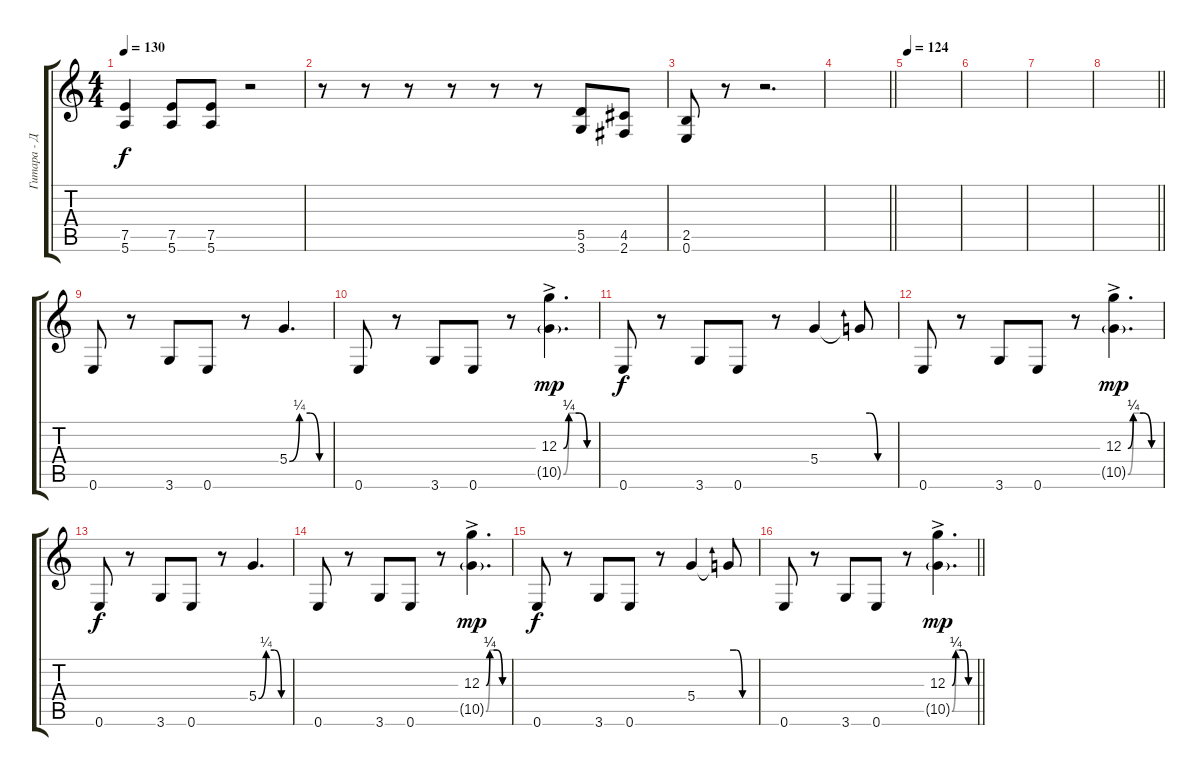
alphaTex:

\track ("Гитара - Дэн Фертита" "Гитара - Д") {instrument overdrivenguitar}
\staff {score tabs}
\tuning (E4 B3 G3 D3 A2 E2) {hide}
\ts (4 4)
\tempo 130
\clef g2
\ks c
(7.5 5.6).4{dy f} (7.5 5.6).8 (7.5 5.6).8 r.2 |
r.8 r.8 r.8 r.8 r.8 r.8 (5.5 3.6).8 (4.5 2.6).8 |
(2.5 0.6).8 r.8 r.2{d} |
\barLineRight lightlight
|
\tempo 124
|
|
|
\barLineRight lightlight
|
0.6.8 r.8 3.6.8 0.6.8 r.8 5.4{be (custom 0 0 15 1 31 1 45 0 60 0)}.4{d} |
0.6.8 r.8 3.6.8 0.6.8 r.8 (12.3{be (custom 0 0 10 1 30 1 45 0 60 0) ac} 10.5{be (custom 0 0 10 1 20 1 30 1 45 0 60 0) g}).4{d dy mp} |
0.6.8{dy f} r.8 3.6.8 0.6.8 r.8 5.4.4 5.4{be (custom 0 1 15 1 30 0 60 0) t}.8 |
0.6.8 r.8 3.6.8 0.6.8 r.8 (12.3{be (custom 0 0 10 1 30 1 45 0 60 0) ac} 10.5{be (custom 0 0 10 1 20 1 30 1 45 0 60 0) g}).4{d dy mp} |
0.6.8{dy f} r.8 3.6.8 0.6.8 r.8 5.4{be (custom 0 0 15 1 31 1 45 0 60 0)}.4{d} |
0.6.8 r.8 3.6.8 0.6.8 r.8 (12.3{be (custom 0 0 10 1 30 1 45 0 60 0) ac} 10.5{be (custom 0 0 10 1 20 1 30 1 45 0 60 0) g}).4{d dy mp} |
0.6.8{dy f} r.8 3.6.8 0.6.8 r.8 5.4.4 5.4{be (custom 0 1 15 1 30 0 60 0) t}.8 |
\barLineRight lightlight
0.6.8 r.8 3.6.8 0.6.8 r.8 (12.3{be (custom 0 0 10 1 30 1 45 0 60 0) ac} 10.5{be (custom 0 0 10 1 20 1 30 1 45 0 60 0) g}).4{d dy mp}
